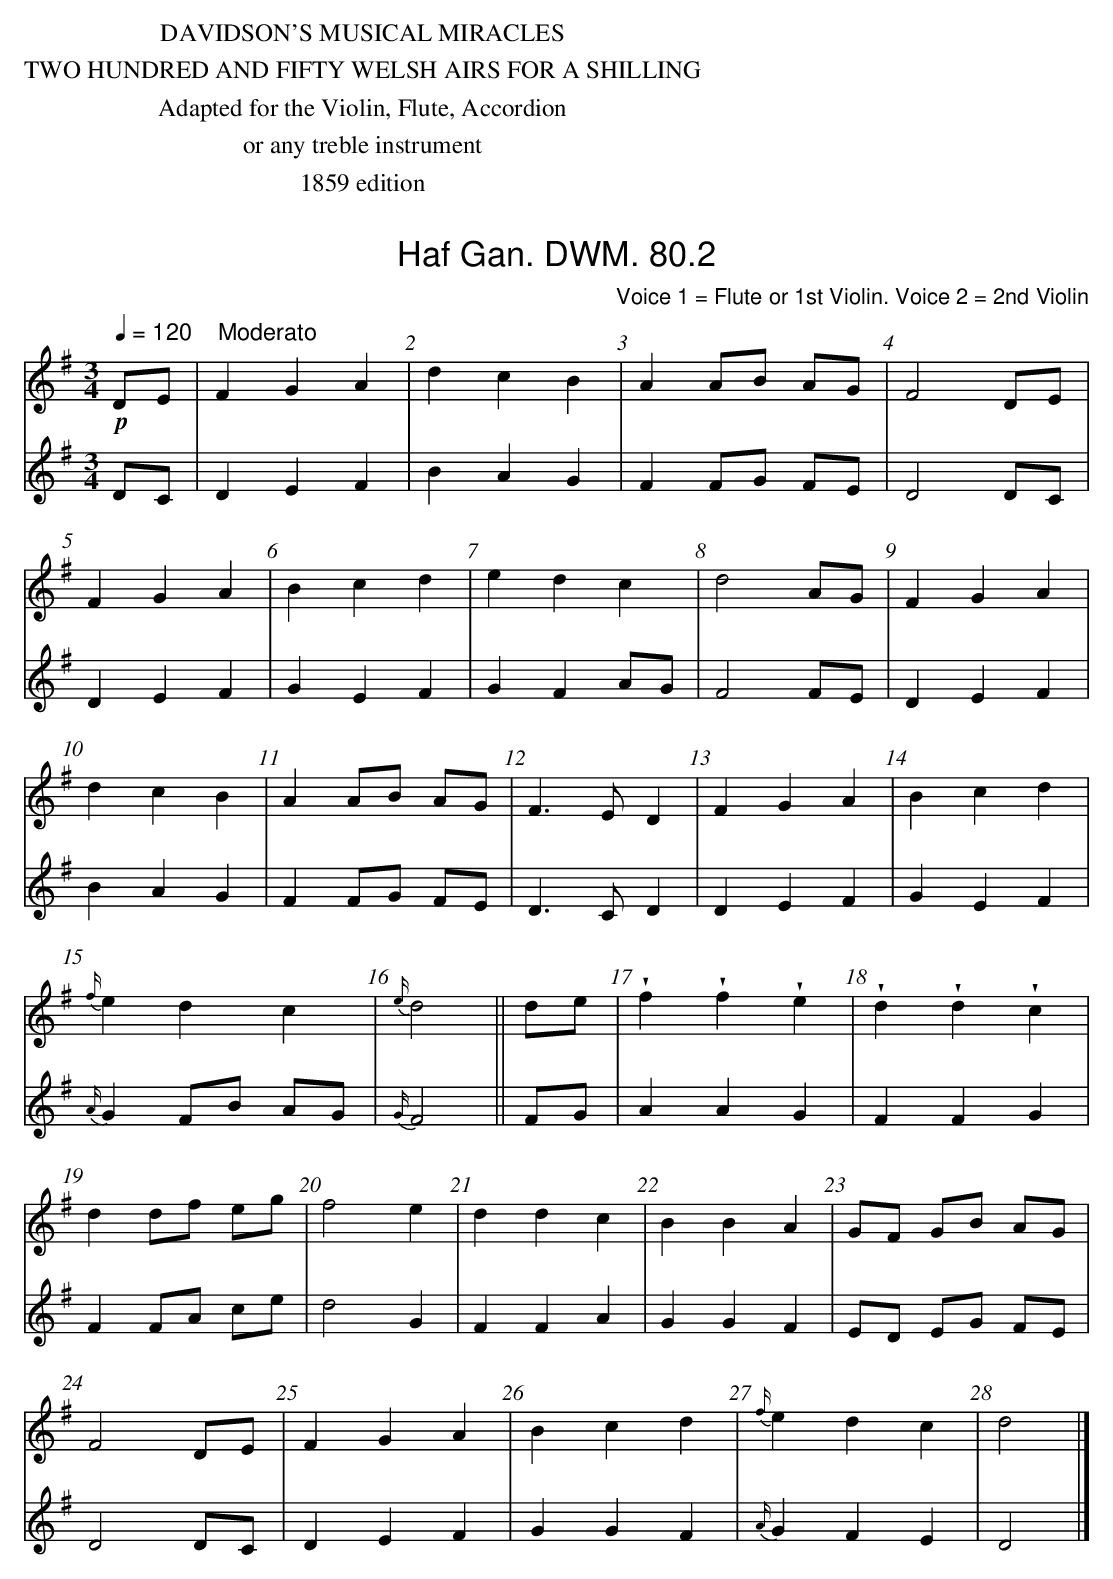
X:1
T:Haf Gan. DWM. 80.2
O:Voice 1 = Flute or 1st Violin. Voice 2 = 2nd Violin
M:3/4
L:1/8
U:w=!wedge!
Q:1/4=120 "    Moderato"
K:G
V:1
!p!DE|F2G2A2|d2c2B2|A2 AB AG|F4 DE|
V:2
DC|D2E2F2|B2A2G2|F2 FG FE|D4 DC|
V:1
F2G2A2|B2c2d2|e2d2c2|d4 AG|F2G2A2|
V:2
D2E2F2|G2E2F2|G2F2AG|F4 FE|D2E2F2|
V:1
d2c2B2|A2 AB AG|F3E D2|F2G2A2|B2c2d2|
V:2
B2A2G2|F2 FG FE| D3C D2|D2E2F2|G2E2F2|
V:1
{f/}e2d2c2|{e/}d4||de|wf2wf2we2|wd2wd2wc2|
V:2
{A/}G2 FB AG|{G/}F4||FG|A2A2G2|F2F2G2|
V:1
d2 df eg|f4 e2|d2d2c2|B2B2A2|GF GB AG|
V:2
F2 FA ce|d4 G2|F2F2A2|G2G2F2|ED EG FE|
V:1
F4 DE|F2G2A2|B2c2d2|{f/}e2d2c2|d4|]
V:2
D4 DC|D2E2F2|G2G2F2|{A/}G2F2E2|D4|]
